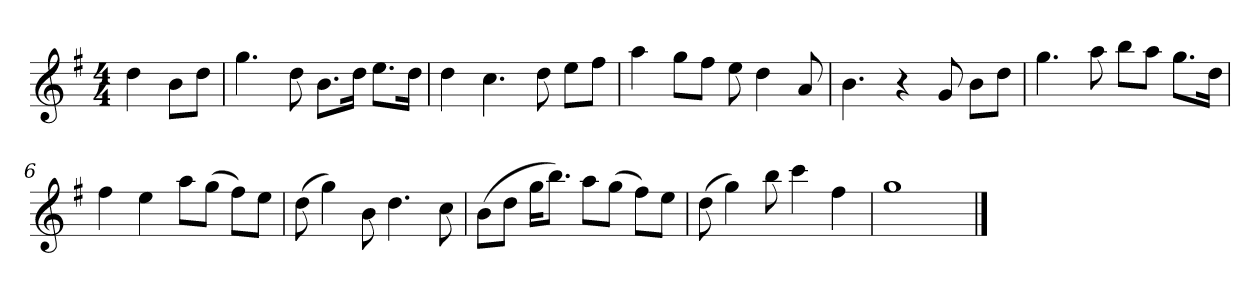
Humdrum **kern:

**kern
*part1
*staff1
*k[f#]
*M4/4
*MM120
=
4dd
8bL
8ddJ
=1
4.gg
8dd
8.bL
16ddJk
8.eeL
16ddJk
=2
4dd
4.cc
8dd
8eeL
8ff#J
=3
4aa
8ggL
8ff#J
8ee
4dd
8a
=4
4.b
4r
8g
8bL
8ddJ
=5
4.gg
8aa
8bbL
8aaJ
8.ggL
16ddJk
=6
4ff#
4ee
8aaL
(8ggJ
8ff#L)
8eeJ
=7
(8dd
4gg)
8b
4.dd
8cc
=8
(8bL
8ddJ
16ggKL
8.bbJ)
8aaL
(8ggJ
8ff#L)
8eeJ
=9
(8dd
4gg)
8bb
4ccc
4ff#
=10
1gg
==
*-
